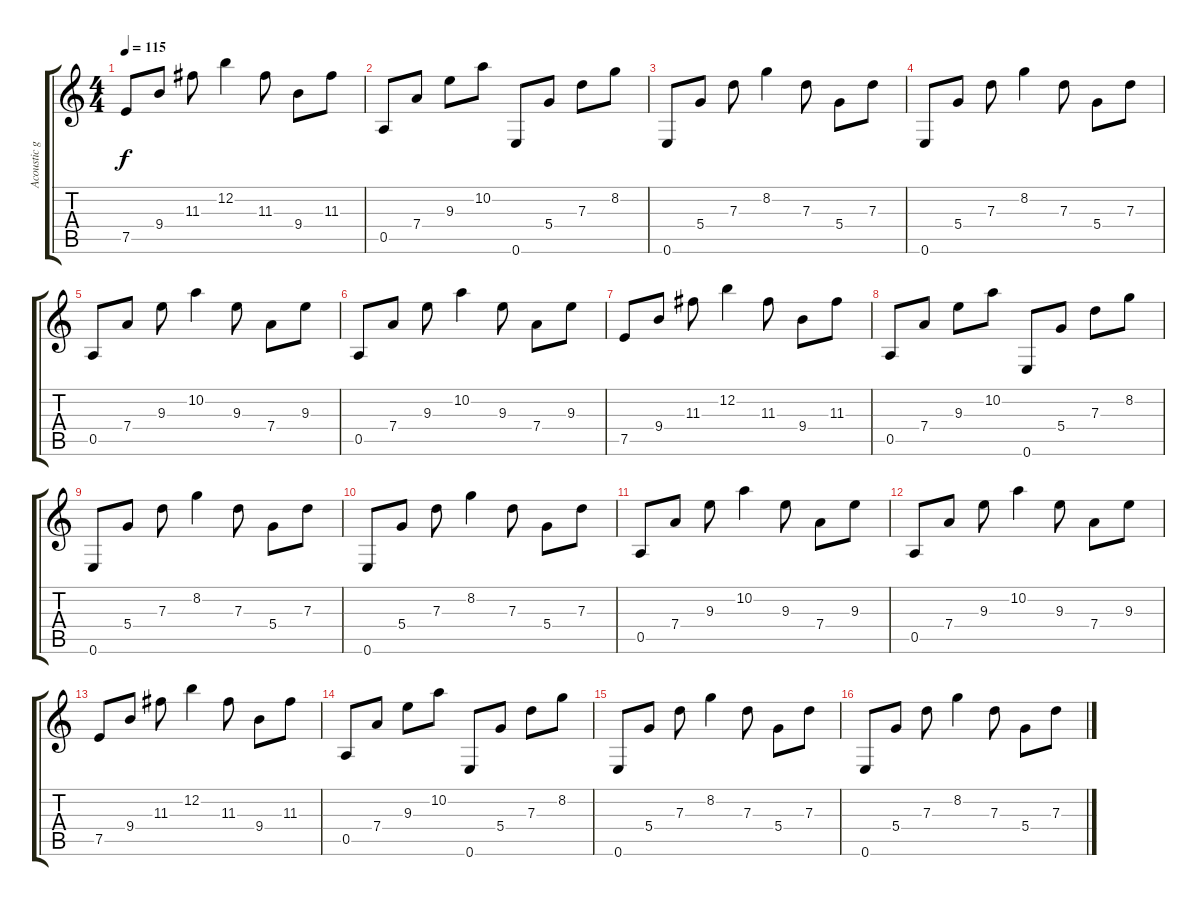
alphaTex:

\track ("Acoustic guitar" "Acoustic g") {instrument acousticguitarsteel}
\staff {score tabs}
\tuning (E4 B3 G3 D3 A2 E2) {hide}
\ts (4 4)
\tempo 115
\clef g2
\ks c
7.5.8{dy f} 9.4.8 11.3.8 12.2.4 11.3.8 9.4.8 11.3.8 |
0.5.8 7.4.8 9.3.8 10.2.8 0.6.8 5.4.8 7.3.8 8.2.8 |
0.6.8 5.4.8 7.3.8 8.2.4 7.3.8 5.4.8 7.3.8 |
0.6.8 5.4.8 7.3.8 8.2.4 7.3.8 5.4.8 7.3.8 |
0.5.8 7.4.8 9.3.8 10.2.4 9.3.8 7.4.8 9.3.8 |
0.5.8 7.4.8 9.3.8 10.2.4 9.3.8 7.4.8 9.3.8 |
7.5.8 9.4.8 11.3.8 12.2.4 11.3.8 9.4.8 11.3.8 |
0.5.8 7.4.8 9.3.8 10.2.8 0.6.8 5.4.8 7.3.8 8.2.8 |
0.6.8 5.4.8 7.3.8 8.2.4 7.3.8 5.4.8 7.3.8 |
0.6.8 5.4.8 7.3.8 8.2.4 7.3.8 5.4.8 7.3.8 |
0.5.8 7.4.8 9.3.8 10.2.4 9.3.8 7.4.8 9.3.8 |
0.5.8 7.4.8 9.3.8 10.2.4 9.3.8 7.4.8 9.3.8 |
7.5.8 9.4.8 11.3.8 12.2.4 11.3.8 9.4.8 11.3.8 |
0.5.8 7.4.8 9.3.8 10.2.8 0.6.8 5.4.8 7.3.8 8.2.8 |
0.6.8 5.4.8 7.3.8 8.2.4 7.3.8 5.4.8 7.3.8 |
0.6.8 5.4.8 7.3.8 8.2.4 7.3.8 5.4.8 7.3.8
